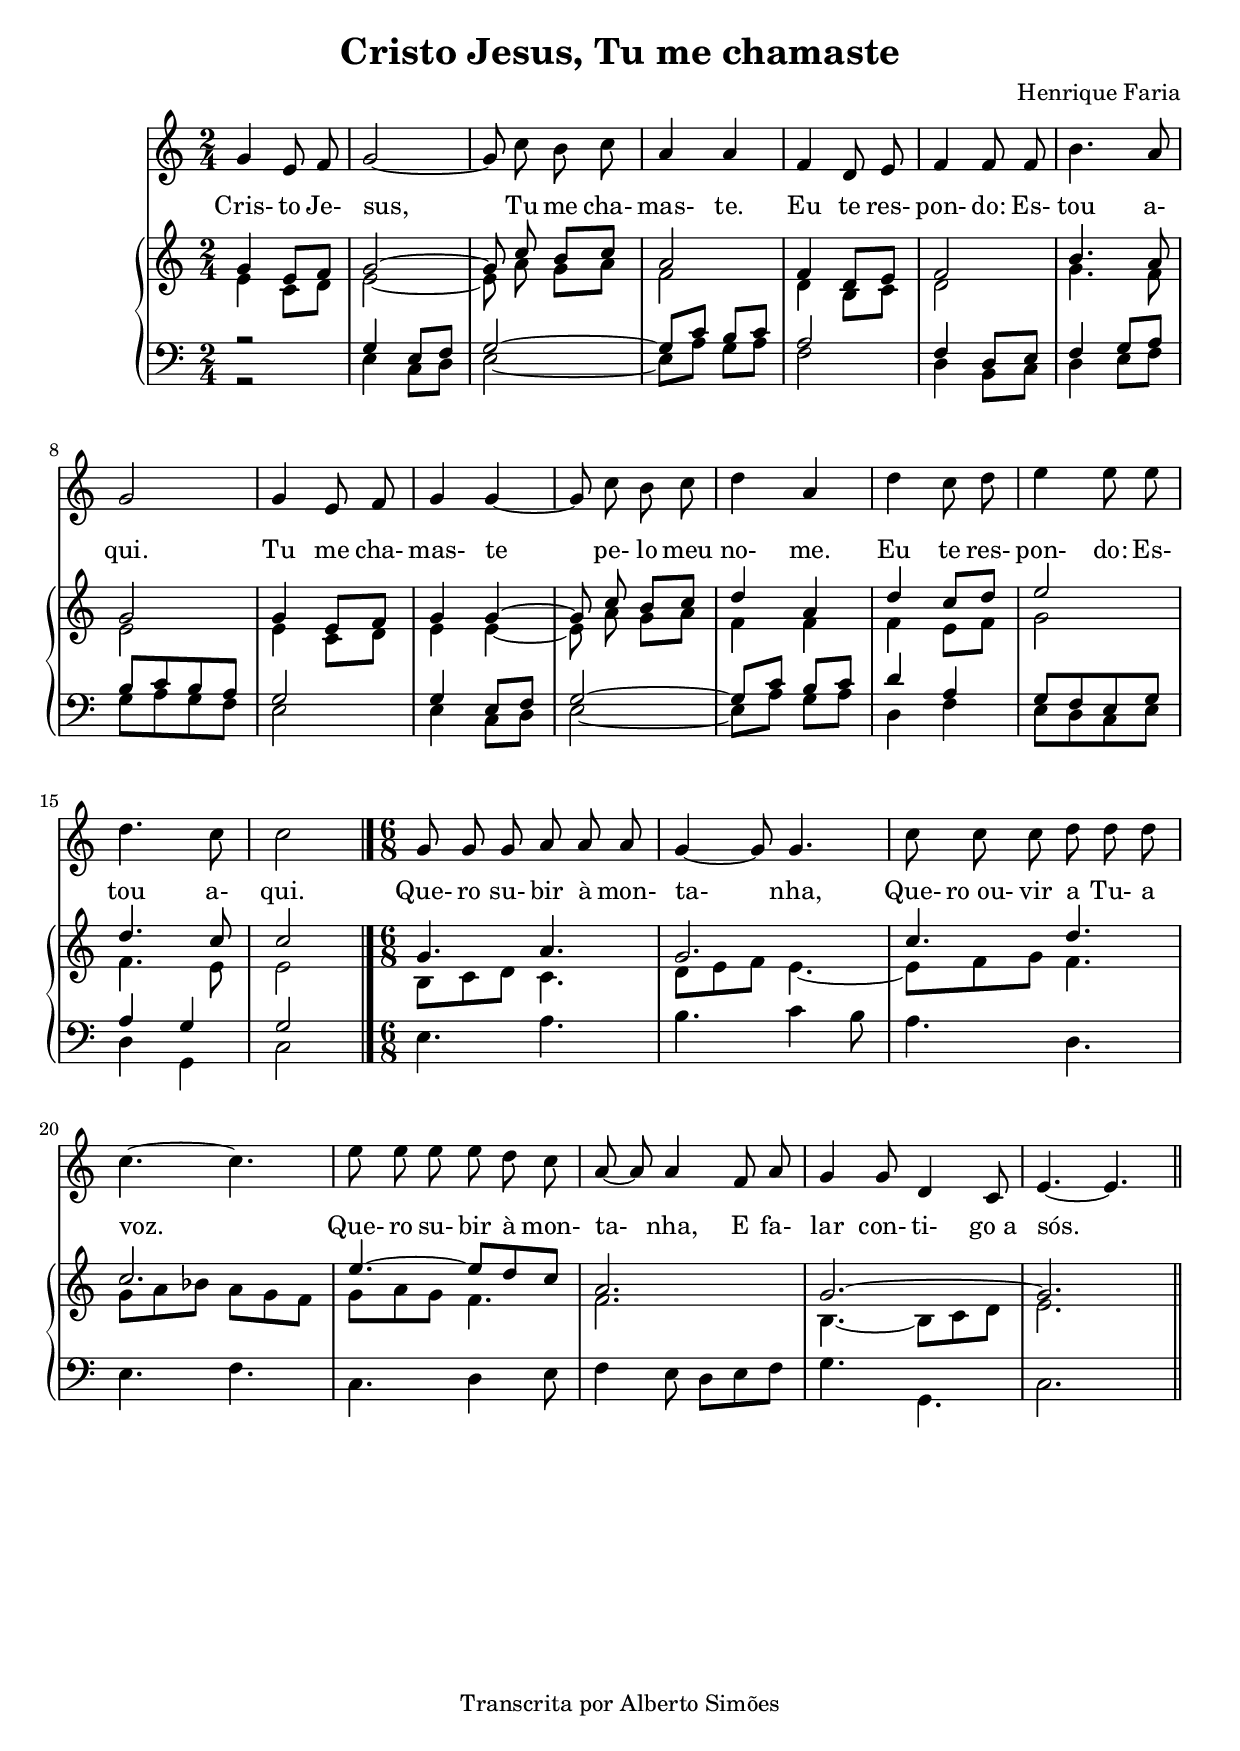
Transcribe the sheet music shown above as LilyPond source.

\version "2.14.0"

\header {
  title = "Cristo Jesus, Tu me chamaste"
  composer = "Henrique Faria"
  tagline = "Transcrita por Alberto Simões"

  ocasioes = "entrada"
  seccao   = "entrada"
}

global = {
  \key c \major
  \time 2/4 
}

melody = \relative c'' {
  \global
  \clef treble
  \autoBeamOff

  g4 e8 f
  g2 ~
  g8 c b c
  a4 a
  f4 d8 e

  f4 f8 f
  b4. a8
  g2
  g4 e8 f
  g4 g ~

  g8 c b c
  d4 a
  d c8 d
  e4 e8 e
  d4. c8
  c2
  \bar "|."

  \time 6/8
  g8 g g a a a
  g4~g8 g4.
  c8 c c d d d 
  c4. ~ c4.

  e8 e e e d c 
  a ~ a a4 f8 a
  g4 g8 d4 c8
  e4. ~ e4.
  \bar "||"
  

}

text = \lyricmode {
  Cris- to Je- sus,
  Tu me cha- mas- te.
  Eu te res- pon- do: Es- tou a- qui.
  Tu me cha- mas- te
  pe- lo meu no- me.
  Eu te res- pon- do: Es- tou a- qui.

  Que- ro su- bir à mon- ta- nha,
  Que- ro_ou- vir a Tu- a voz.
  Que- ro su- bir à mon- ta- nha,
  E fa- lar con- ti- go_a sós.
}


upperA = \relative c'' {
  \autoBeamOff
  g4 e8[ f]
  g2 ~
  g8 c b[ c]
  a2
  f4 d8[ e]

  f2
  b4. a8
  g2
  g4 e8[ f]
  g4 g ~

  g8 c b[ c]
  d4 a
  d c8[ d]
  e2
  d4. c8
  c2

  \time 6/8
  g4. a4.
  g2.
  c4. d4.
  c2.

  e4. ~ e8[ d c]
  a2.
  g2. ~
  g2.
}

upperB = \relative c' {
  \autoBeamOff
  e4 c8[ d]
  e2 ~
  e8 a g[ a]
  f2
  d4 b8[ c]

  d2
  g4. f8
  e2
  e4 c8[ d]
  e4 e ~

  e8 a g[ a]
  f4 f
  f e8[ f]
  g2
  f4. e8
  e2

  \time 6/8
  b8[ c d] c4.
  d8[ e f] e4. ~
  e8[ f g] f4.
  g8[ a bes] a[ g f]

  g[ a g] f4.
  f2.
  b,4. ~ b8[ c d]
  e2.
}

upper = {
  \global
  \clef treble
  << \upperA \\ \upperB >>
}

lowerA = \relative c' {
  r2
  g4 e8[ f]
  g2 ~
  g8 c b[ c]
  a2
  
  f4 d8[ e]
  f4 g8[ a]
  b[ c b a]
  g2
  g4 e8[ f]

  g2 ~
  g8 c b[ c]
  d4 a
  g8[ f e g]
  a4 g
  g2

  \time 6/8
  s2. s2. s2. s2. 
  s2. s2. s2. s2. 
}

lowerB = \relative c {
  r2
  e4 c8[ d]
  e2 ~
  e8 a g[ a]
  f2

  d4 b8[ c]
  d4 e8[ f]
  g[ a g f]
  e2
  e4 c8[ d]

  e2 ~
  e8 a g[ a]
  d,4 f
  e8[ d c e]
  d4 g,
  c2

  \time 6/8

  e4. a4.
  b4. c4 b8
  a4. d,
  e f

  c d4 e8
  f4 e8 d[ e f]
  g4. g,
  c2.
  
}

lower =  {
  \global
  \clef bass
  << \lowerA \\ \lowerB >>
}

\score {
  <<
    \new Voice = "mel" \melody
    \new PianoStaff <<
      \new Staff = "upper" \upper
      \new Staff = "lower" \lower
    >>
    \new Lyrics \with { alignAboveContext = "upper" }
                { \lyricsto "mel" \text}
  >>
  \layout {
    \context {
      \Staff \RemoveEmptyStaves       
      % \override VerticalAxisGroup #'remove-first = ##t
    }
  }
  \midi {
    \context {
      \Score
      tempoWholesPerMinute = #(ly:make-moment 90 4)
    }
  }
}


